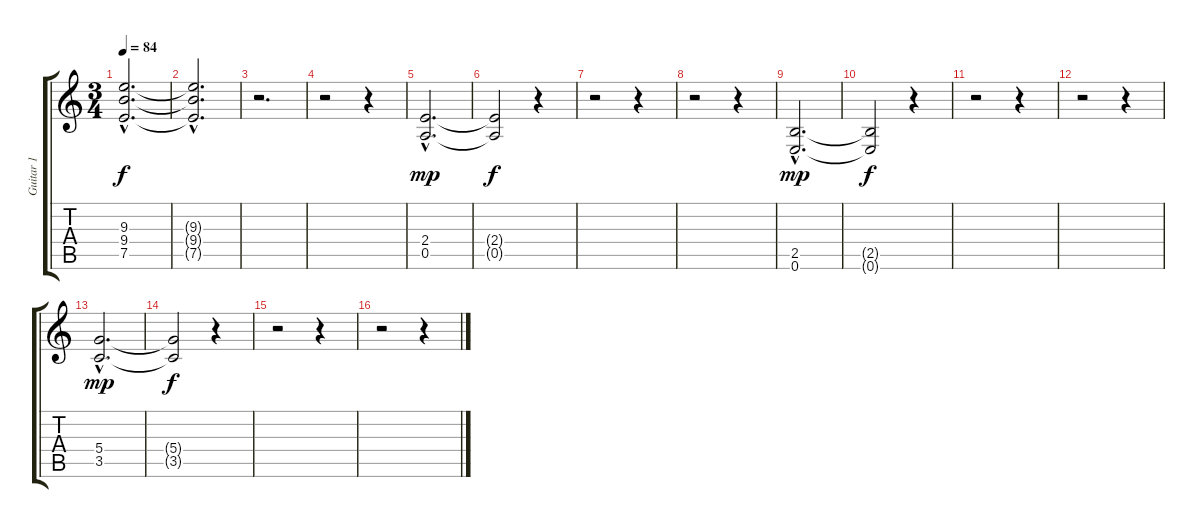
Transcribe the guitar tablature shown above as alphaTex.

\track ("Guitar 1" "Guitar 1") {instrument overdrivenguitar}
\staff {score tabs}
\tuning (E4 B3 G3 D3 A2 E2) {hide}
\ts (3 4)
\tempo 84
\clef g2
\ks c
(9.3{hac} 9.4{hac} 7.5{hac}).2{d dy f volume 6} |
(9.3{hac t} 9.4{hac t} 7.5{hac t}).2{d} |
r.2{d volume 13} |
r.2 r.4 |
(2.4{hac} 0.5{hac}).2{d dy mp} |
(2.4{t} 0.5{t}).2{dy f} r.4 |
r.2 r.4 |
r.2 r.4 |
(2.5{hac} 0.6{hac}).2{d dy mp} |
(2.5{t} 0.6{t}).2{dy f} r.4 |
r.2 r.4 |
r.2 r.4 |
(5.4{hac} 3.5{hac}).2{d dy mp} |
(5.4{t} 3.5{t}).2{dy f} r.4 |
r.2 r.4 |
r.2 r.4
